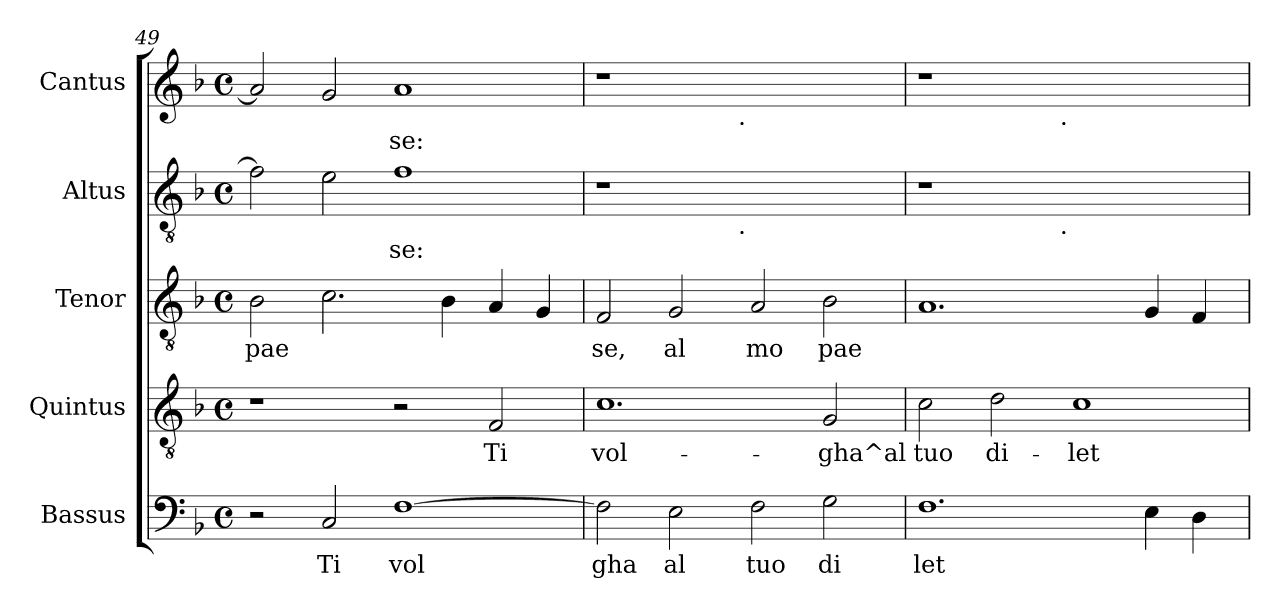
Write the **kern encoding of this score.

**kern	**text	**kern	**text	**kern	**text	**kern	**text	**kern	**text
*part5	*part5	*part4	*part4	*part3	*part3	*part2	*part2	*part1	*part1
*staff5	*staff5	*staff4	*staff4	*staff3	*staff3	*staff2	*staff2	*staff1	*staff1
*I"Bassus	*	*I"Quintus	*	*I"Tenor	*	*I"Altus	*	*I"Cantus	*
!!LO:LB:g=z
*clefF4	*	*clefGv2	*	*clefGv2	*	*clefGv2	*	*clefG2	*
*k[b-]	*	*k[b-]	*	*k[b-]	*	*k[b-]	*	*k[b-]	*
*F:	*	*F:	*	*F:	*	*F:	*	*F:	*
*M4/4	*	*M4/4	*	*M4/4	*	*M4/4	*	*M4/4	*
*met(c)	*	*met(c)	*	*met(c)	*	*met(c)	*	*met(c)	*
=49	=49	=49	=49	=49	=49	=49	=49	=49	=49
!	!	!	!	!	!LO:LY:b:cj	!	!LO:LY:b:cj	!	!LO:LY:b:cj
2r	.	1r	.	2B-\	pae	2f\]	.	2a/]	.
!	!LO:LY:b:cj	!	!	!	!LO:LY:b:cj	!	!LO:LY:b:cj	!	!LO:LY:b:cj
2C/	Ti	.	.	2.c\	.	2e\	.	2g/	.
!	!LO:LY:b:cj	!	!	!	!	!	!LO:LY:b:cj	!	!LO:LY:b:cj
[>1F	vol	2r	.	.	.	1f	se:	1a	se:
!	!	!	!	!	!LO:LY:b:cj	!	!	!	!
.	.	.	.	4B-\	.	.	.	.	.
!	!	!	!LO:LY:b:cj	!	!LO:LY:b:cj	!	!	!	!
.	.	2F/	Ti	4A/	.	.	.	.	.
!	!	!	!	!	!LO:LY:b:cj	!	!	!	!
.	.	.	.	4G/	.	.	.	.	.
=50	=50	=50	=50	=50	=50	=50	=50	=50	=50
!	!LO:LY:b:cj	!	!LO:LY:b:cj	!	!LO:LY:b:cj	!	!	!	!
*	*	*	*	*	*	*^	*	*^	*
2F\]	gha	1.c	vol-	2F/	se,	1r	2ryy	.	1r	2ryy	.
!	!LO:LY:b:cj	!	!	!	!LO:LY:b:cj	!	!	!	!	!	!
2E\	al	.	.	2G/	al	.	4...ryy	.	.	4...ryy	.
!	!	!	!	!	!	!	!	!	!	!LO:TX:b:t=.	!
!	!	!	!	!	!	!	!LO:TX:b:t=.	!	!	!	!
.	.	.	.	.	.	.	1ryy	.	.	1ryy	.
!	!LO:LY:b:cj	!	!	!	!LO:LY:b:cj	!	!	!	!	!	!
2F\	tuo	.	.	2A/	mo	1ryy	.	.	1ryy	.	.
!	!LO:LY:b:cj	!	!LO:LY:b:cj	!	!LO:LY:b:cj	!	!	!	!	!	!
2G\	di	2G/	-gha^al	2B-\	pae	.	.	.	.	.	.
.	.	.	.	.	.	.	32ryy	.	.	32ryy	.
=51	=51	=51	=51	=51	=51	=51	=51	=51	=51	=51	=51
!	!LO:LY:b:cj	!	!LO:LY:b:cj	!	!LO:LY:b:cj	!	!	!	!	!	!
1.F	let	2c\	tuo	1.A	.	1r	2ryy	.	1r	2ryy	.
!	!	!	!LO:LY:b:cj	!	!	!	!	!	!	!	!
.	.	2d\	di-	.	.	.	4...ryy	.	.	4...ryy	.
!	!	!	!	!	!	!	!	!	!	!LO:TX:b:t=.	!
!	!	!	!	!	!	!	!LO:TX:b:t=.	!	!	!	!
.	.	.	.	.	.	.	1ryy	.	.	1ryy	.
!	!	!	!LO:LY:b:cj	!	!	!	!	!	!	!	!
.	.	1c	-let-	.	.	1ryy	.	.	1ryy	.	.
!	!LO:LY:b:cj	!	!	!	!LO:LY:b:cj	!	!	!	!	!	!
4E\	.	.	.	4G/	.	.	.	.	.	.	.
!	!LO:LY:b:cj	!	!	!	!LO:LY:b:cj	!	!	!	!	!	!
4D\	.	.	.	4F/	.	.	.	.	.	.	.
.	.	.	.	.	.	.	32ryy	.	.	32ryy	.
*	*	*	*	*	*	*v	*v	*	*	*	*
*	*	*	*	*	*	*	*	*v	*v	*
=	=	=	=	=	=	=	=	=	=
*-	*-	*-	*-	*-	*-	*-	*-	*-	*-
